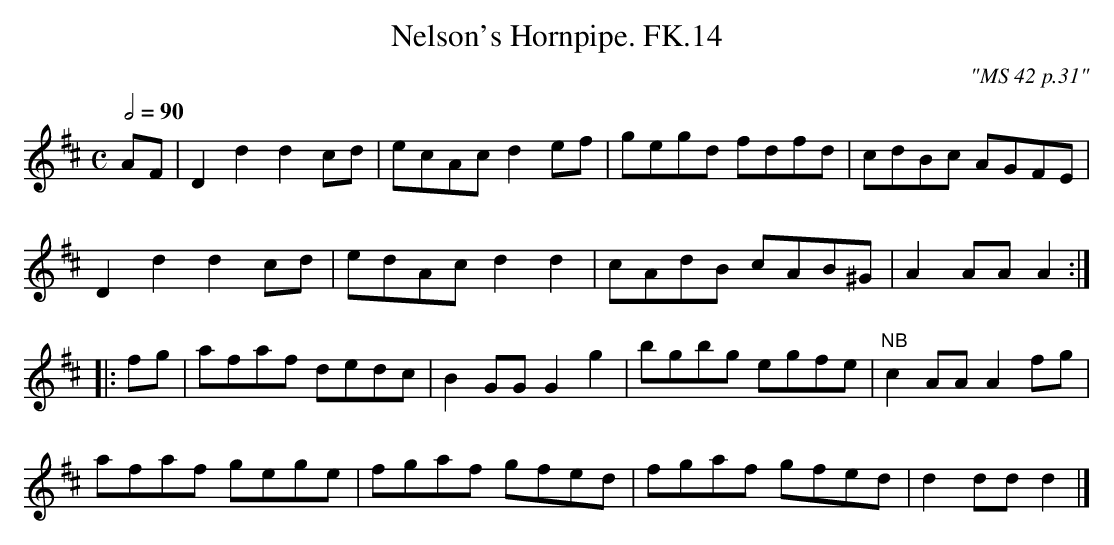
X:1
T:Nelson's Hornpipe. FK.14
M:C
L:1/8
Q:1/2=90
C:"MS 42 p.31"
K:D
AF | D2 d2d2 cd | ecAc d2 ef | gegd fdfd | cdBc AGFE |
D2 d2 d2 cd | edAc d2 d2 | cAdB cAB^G | A2 AA A2 :|
|:fg | afaf dedc | B2 GG G2 g2 | bgbg egfe | "NB"c2  AA A2 fg |
afaf gege | fgaf gfed | fgaf gfed | d2 dd d2 |]
